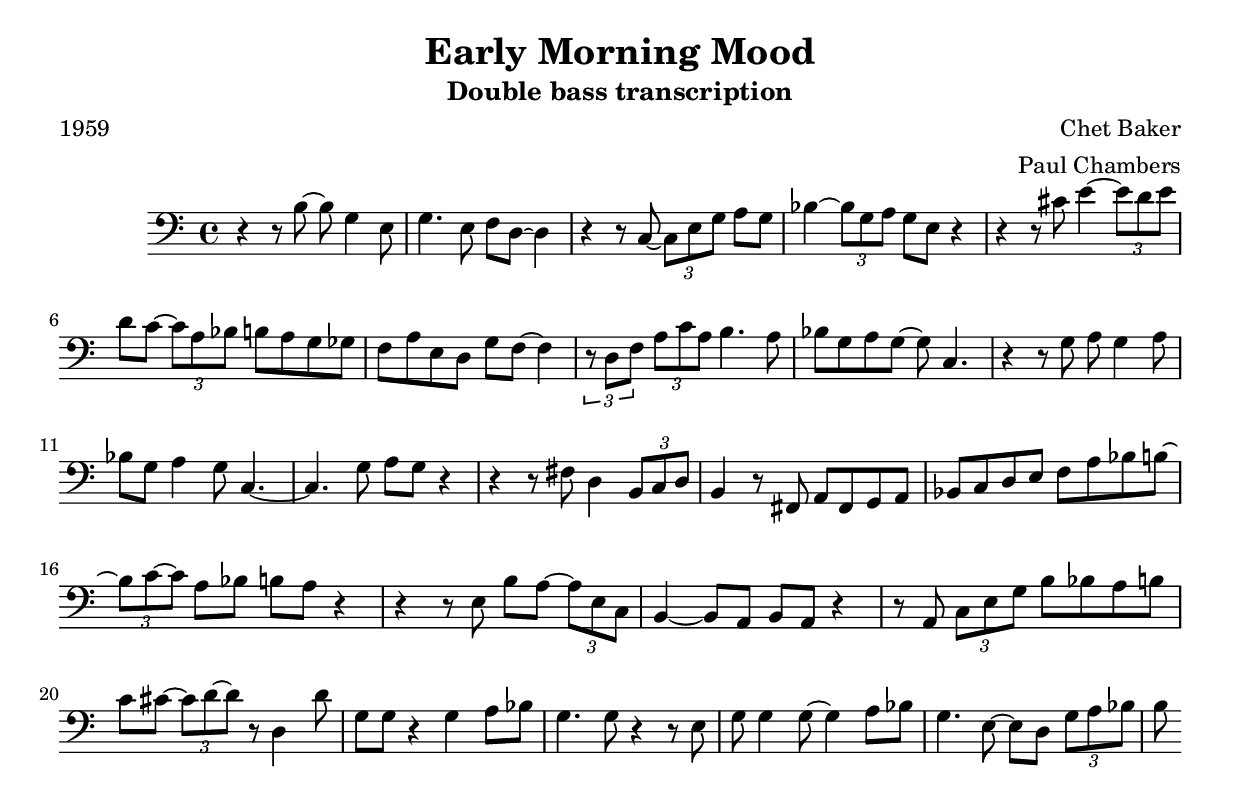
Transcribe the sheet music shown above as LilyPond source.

\version "2.18.2"

\header {
  title = "Early Morning Mood"
  subtitle = "Double bass transcription"
  composer = "Chet Baker"
  arranger = "Paul Chambers"
  poet = "1959"
}

\include "deutsch.ly"

\relative c' {
  \clef bass
 r4 r8 h8 ~ h g4 e8 |
 g4. e8 f d ~ d4 |
 r4 r8 c8 ~ \times 2/3 { c8 e g } a8 g |
 b4 ~ \times 2/3 { b8 g a } g8 e r4 |
 r4 r8 cis' e4 ~ \times 2/3 { e8 d e } |
 d8 c ~ \times 2/3 { c a b } h8 a g ges |
 f8 a e d g f ~ f4 |
 \times 2/3 { r8 d f } \times 2/3 { a8 c a } h4. a8 |
 b8 g a g ~ g c,4. |
 r4 r8 g'8 a g4 a8 |
 b8 g a4 g8 c,4. ~ |
 c4. g'8 a g r4 |
 r4 r8 fis8 d4 \times 2/3 { h8 c d } |
 h4 r8 fis a fis g a |
 b8 c d e f a b h ~ |
 \times 2/3 { h8 c8 ~ c } a8 b h a r4 |
 r4 r8 e h' a ~ \times 2/3 { a8 e c } |
 h4 ~ h8 a h a r4 |
 r8 a \times 2/3 { c8 e g } h b a h |
 c8 cis ~ \times 2/3 { cis8 d8 ~ d } r8 d,4 d'8 |
 g,8 g r4 g a8 b |
 g4. g8 r4 r8 e |
 g8 g4 g8 ~ g4 a8 b |
 g4. e8 ~ e d \times 2/3 { g8 a b } |
 h8
}